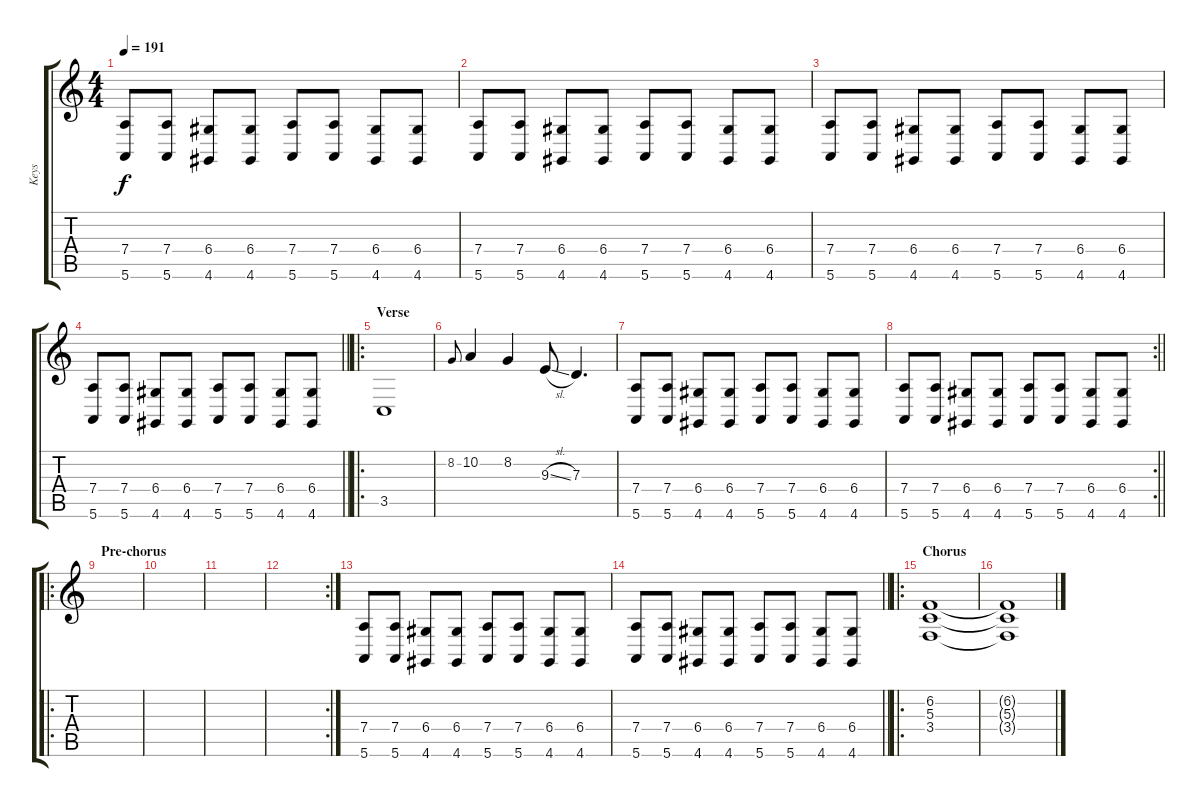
\track ("Keys" "Keys") {instrument lead2sawtooth}
\staff {score tabs}
\tuning (E4 B3 G3 D3 A2 E2) {hide}
\ts (4 4)
\tempo 191
\clef g2
\ks c
(7.4 5.6).8{dy f instrument lead2sawtooth} (7.4 5.6).8 (6.4 4.6).8 (6.4 4.6).8 (7.4 5.6).8 (7.4 5.6).8 (6.4 4.6).8 (6.4 4.6).8 |
(7.4 5.6).8 (7.4 5.6).8 (6.4 4.6).8 (6.4 4.6).8 (7.4 5.6).8 (7.4 5.6).8 (6.4 4.6).8 (6.4 4.6).8 |
(7.4 5.6).8 (7.4 5.6).8 (6.4 4.6).8 (6.4 4.6).8 (7.4 5.6).8 (7.4 5.6).8 (6.4 4.6).8 (6.4 4.6).8 |
\barLineRight lightlight
(7.4 5.6).8 (7.4 5.6).8 (6.4 4.6).8 (6.4 4.6).8 (7.4 5.6).8 (7.4 5.6).8 (6.4 4.6).8 (6.4 4.6).8 |
\ro
\section ("" "Verse")
3.5.1 |
8.2.8{gr onbeat} 10.2.4 8.2.4 9.3{sl}.8 7.3.4{d} |
(7.4 5.6).8 (7.4 5.6).8 (6.4 4.6).8 (6.4 4.6).8 (7.4 5.6).8 (7.4 5.6).8 (6.4 4.6).8 (6.4 4.6).8 |
\rc 2
\barLineRight lightlight
(7.4 5.6).8 (7.4 5.6).8 (6.4 4.6).8 (6.4 4.6).8 (7.4 5.6).8 (7.4 5.6).8 (6.4 4.6).8 (6.4 4.6).8 |
\ro
\section ("" "Pre-chorus")
|
|
|
\rc 2
|
(7.4 5.6).8 (7.4 5.6).8 (6.4 4.6).8 (6.4 4.6).8 (7.4 5.6).8 (7.4 5.6).8 (6.4 4.6).8 (6.4 4.6).8 |
\barLineRight lightlight
(7.4 5.6).8 (7.4 5.6).8 (6.4 4.6).8 (6.4 4.6).8 (7.4 5.6).8 (7.4 5.6).8 (6.4 4.6).8 (6.4 4.6).8 |
\ro
\section ("" "Chorus")
(6.2 5.3 3.4).1{volume 12 instrument drawbarorgan} |
(6.2{t} 5.3{t} 3.4{t}).1
